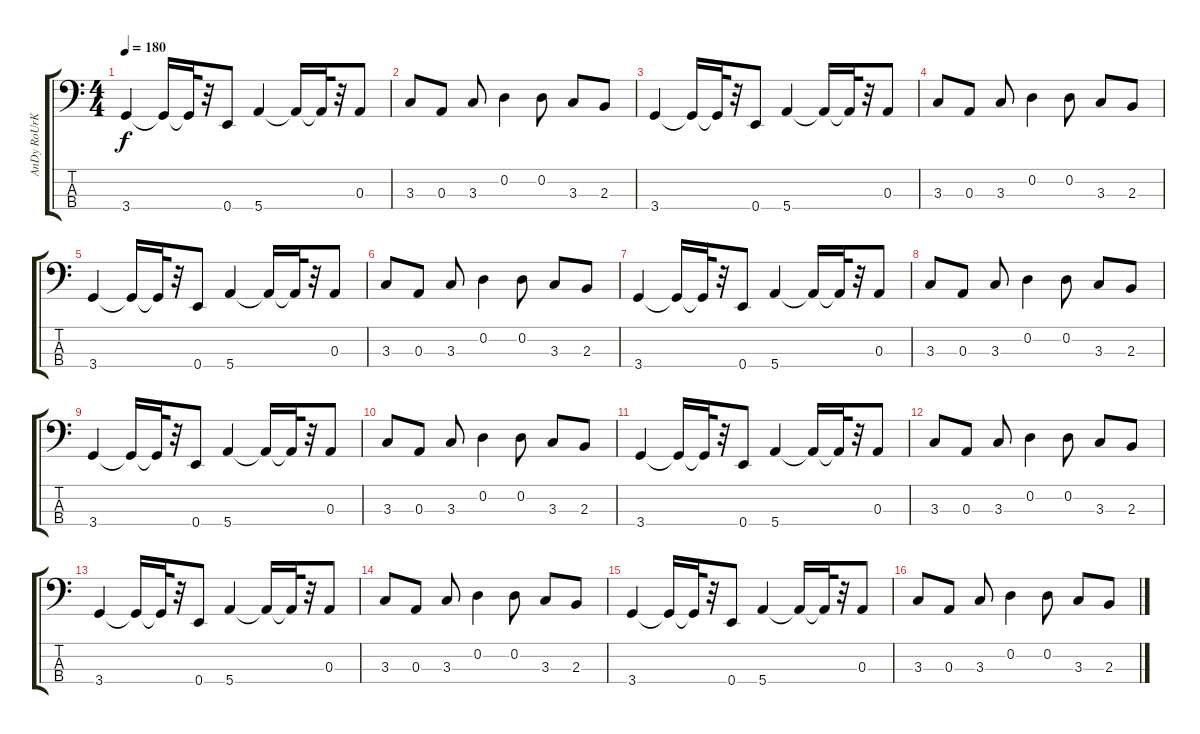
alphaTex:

\track ("AnDy RoUrKe" "AnDy RoUrK") {instrument electricbasspick}
\staff {score tabs}
\tuning (G2 D2 A1 E1) {hide}
\ts (4 4)
\tempo 180
\clef f4
\ks c
3.4.4{dy f} 3.4{t}.16 3.4{t}.32 r.32 0.4.8 5.4.4 5.4{t}.16 5.4{t}.32 r.32 0.3.8 |
3.3.8 0.3.8 3.3.8 0.2.4 0.2.8 3.3.8 2.3.8 |
3.4.4 3.4{t}.16 3.4{t}.32 r.32 0.4.8 5.4.4 5.4{t}.16 5.4{t}.32 r.32 0.3.8 |
3.3.8 0.3.8 3.3.8 0.2.4 0.2.8 3.3.8 2.3.8 |
3.4.4 3.4{t}.16 3.4{t}.32 r.32 0.4.8 5.4.4 5.4{t}.16 5.4{t}.32 r.32 0.3.8 |
3.3.8 0.3.8 3.3.8 0.2.4 0.2.8 3.3.8 2.3.8 |
3.4.4 3.4{t}.16 3.4{t}.32 r.32 0.4.8 5.4.4 5.4{t}.16 5.4{t}.32 r.32 0.3.8 |
3.3.8 0.3.8 3.3.8 0.2.4 0.2.8 3.3.8 2.3.8 |
3.4.4 3.4{t}.16 3.4{t}.32 r.32 0.4.8 5.4.4 5.4{t}.16 5.4{t}.32 r.32 0.3.8 |
3.3.8 0.3.8 3.3.8 0.2.4 0.2.8 3.3.8 2.3.8 |
3.4.4 3.4{t}.16 3.4{t}.32 r.32 0.4.8 5.4.4 5.4{t}.16 5.4{t}.32 r.32 0.3.8 |
3.3.8 0.3.8 3.3.8 0.2.4 0.2.8 3.3.8 2.3.8 |
3.4.4 3.4{t}.16 3.4{t}.32 r.32 0.4.8 5.4.4 5.4{t}.16 5.4{t}.32 r.32 0.3.8 |
3.3.8 0.3.8 3.3.8 0.2.4 0.2.8 3.3.8 2.3.8 |
3.4.4 3.4{t}.16 3.4{t}.32 r.32 0.4.8 5.4.4 5.4{t}.16 5.4{t}.32 r.32 0.3.8 |
3.3.8 0.3.8 3.3.8 0.2.4 0.2.8 3.3.8 2.3.8
